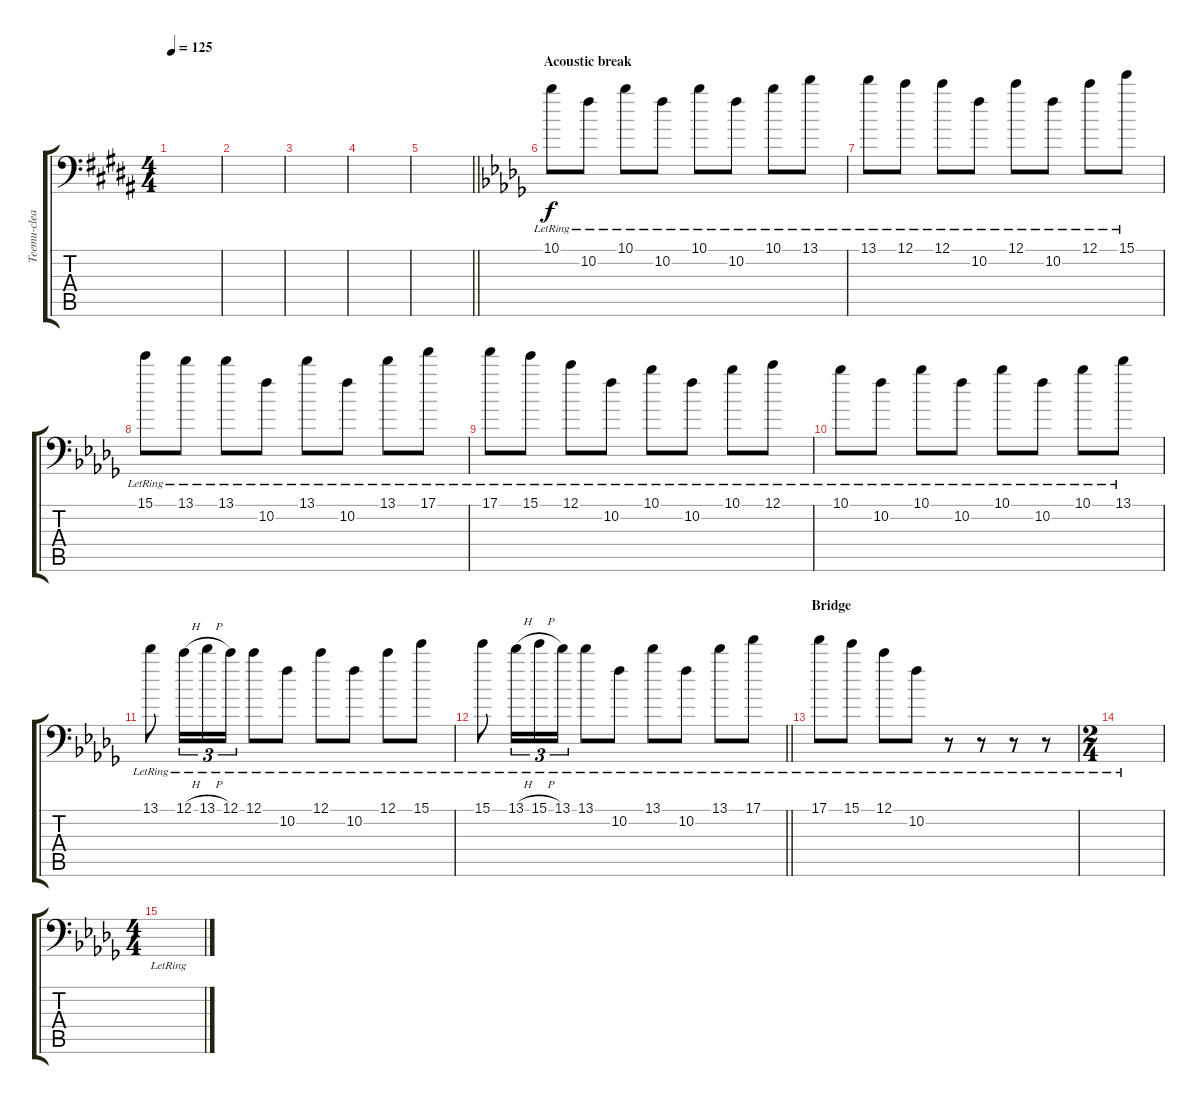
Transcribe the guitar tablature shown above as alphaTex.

\track ("Teemu-clean" "Teemu-clea") {instrument acousticguitarsteel}
\staff {score tabs}
\tuning (C4 G3 Eb3 Bb2 F2 Bb1) {hide}
\ts (4 4)
\tempo 125
\clef f4
\ks b
|
|
|
|
\barLineRight lightlight
|
\section ("" "Acoustic break")
\ks bbminor
10.1{lr}.8 10.2{lr}.8 10.1{lr}.8 10.2{lr}.8 10.1{lr}.8 10.2{lr}.8 10.1{lr}.8 13.1{lr}.8 |
13.1{lr}.8 12.1{lr}.8 12.1{lr}.8 10.2{lr}.8 12.1{lr}.8 10.2{lr}.8 12.1{lr}.8 15.1{lr}.8 |
15.1{lr}.8 13.1{lr}.8 13.1{lr}.8 10.2{lr}.8 13.1{lr}.8 10.2{lr}.8 13.1{lr}.8 17.1{lr}.8 |
17.1{lr}.8 15.1{lr}.8 12.1{lr}.8 10.2{lr}.8 10.1{lr}.8 10.2{lr}.8 10.1{lr}.8 12.1{lr}.8 |
10.1{lr}.8 10.2{lr}.8 10.1{lr}.8 10.2{lr}.8 10.1{lr}.8 10.2{lr}.8 10.1{lr}.8 13.1{lr}.8 |
13.1{lr}.8 12.1{h lr}.16{tu (3 2)} 13.1{h lr}.16{tu (3 2)} 12.1{lr}.16{tu (3 2)} 12.1{lr}.8 10.2{lr}.8 12.1{lr}.8 10.2{lr}.8 12.1{lr}.8 15.1{lr}.8 |
\barLineRight lightlight
15.1{lr}.8 13.1{h lr}.16{tu (3 2)} 15.1{h lr}.16{tu (3 2)} 13.1{lr}.16{tu (3 2)} 13.1{lr}.8 10.2{lr}.8 13.1{lr}.8 10.2{lr}.8 13.1{lr}.8 17.1{lr}.8 |
\section ("" "Bridge")
17.1{lr}.8 15.1{lr}.8 12.1{lr}.8 10.2{lr}.8 r.8 r.8 r.8 r.8 |
\ts (2 4)
|
\ts (4 4)
